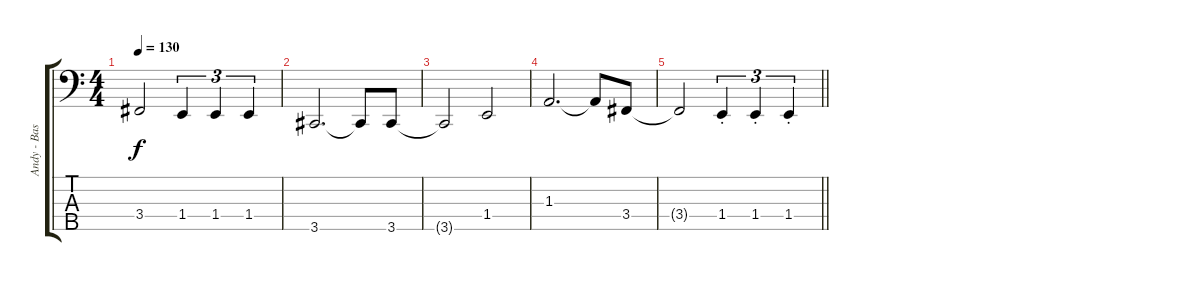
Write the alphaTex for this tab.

\track ("Andy - Bass" "Andy - Bas") {instrument electricbasspick}
\staff {score tabs}
\tuning (Gb2 Db2 Ab1 Eb1 Bb0) {hide}
\ts (4 4)
\tempo 130
\clef f4
\ks c
3.4{t}.2{dy f} 1.4.4{tu (3 2)} 1.4.4{tu (3 2)} 1.4.4{tu (3 2)} |
3.5.2{d} 3.5{t}.8 3.5.8 |
3.5{t}.2 1.4.2 |
1.3.2{d} 1.3{t}.8 3.4.8 |
\barLineRight lightlight
3.4{t}.2 1.4{st}.4{tu (3 2)} 1.4{st}.4{tu (3 2)} 1.4{st}.4{tu (3 2)}
